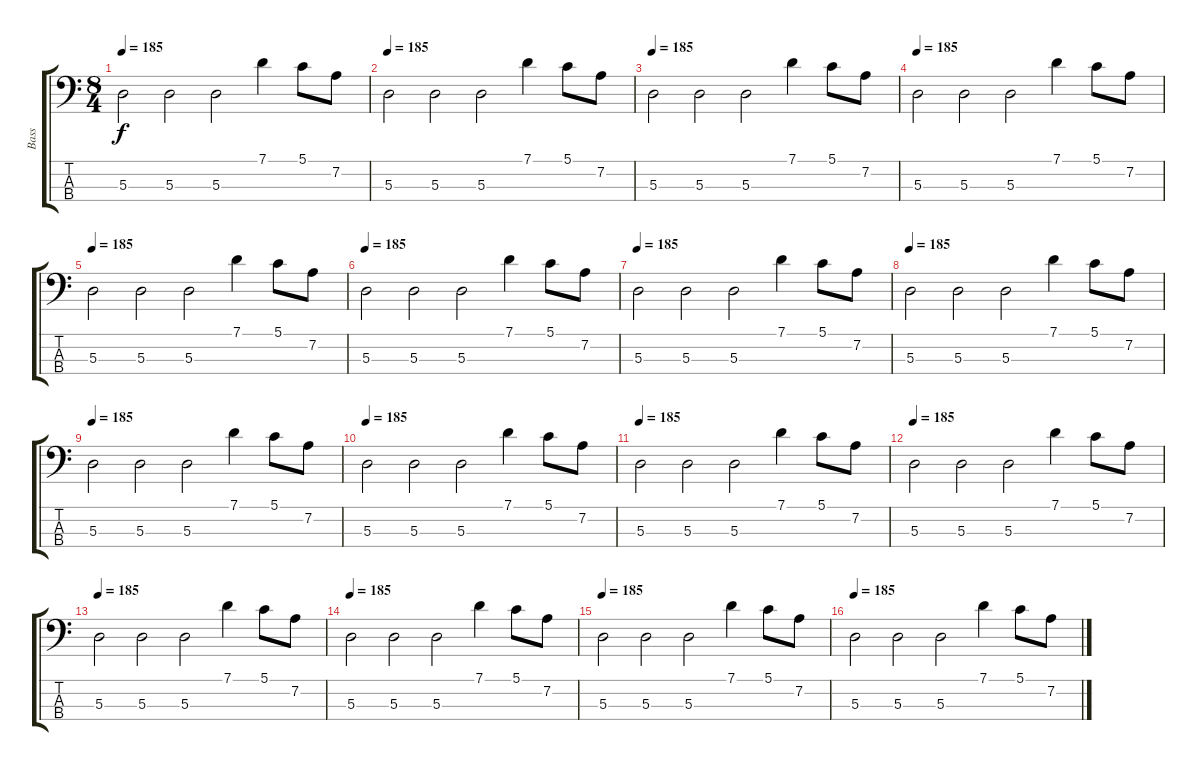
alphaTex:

\track ("Bass" "Bass") {instrument fretlessbass}
\staff {score tabs}
\tuning (G2 D2 A1 E1) {hide}
\ts (8 4)
\tempo 185
\clef f4
\ks c
5.3.2{dy f} 5.3.2 5.3.2 7.1.4 5.1.8 7.2.8 |
\tempo 185
5.3.2 5.3.2 5.3.2 7.1.4 5.1.8 7.2.8 |
\tempo 185
5.3.2 5.3.2 5.3.2 7.1.4 5.1.8 7.2.8 |
\tempo 185
5.3.2 5.3.2 5.3.2 7.1.4 5.1.8 7.2.8 |
\tempo 185
5.3.2 5.3.2 5.3.2 7.1.4 5.1.8 7.2.8 |
\tempo 185
5.3.2 5.3.2 5.3.2 7.1.4 5.1.8 7.2.8 |
\tempo 185
5.3.2 5.3.2 5.3.2 7.1.4 5.1.8 7.2.8 |
\tempo 185
5.3.2 5.3.2 5.3.2 7.1.4 5.1.8 7.2.8 |
\tempo 185
5.3.2 5.3.2 5.3.2 7.1.4 5.1.8 7.2.8 |
\tempo 185
5.3.2 5.3.2 5.3.2 7.1.4 5.1.8 7.2.8 |
\tempo 185
5.3.2 5.3.2 5.3.2 7.1.4 5.1.8 7.2.8 |
\tempo 185
5.3.2 5.3.2 5.3.2 7.1.4 5.1.8 7.2.8 |
\tempo 185
5.3.2 5.3.2 5.3.2 7.1.4 5.1.8 7.2.8 |
\tempo 185
5.3.2 5.3.2 5.3.2 7.1.4 5.1.8 7.2.8 |
\tempo 185
5.3.2 5.3.2 5.3.2 7.1.4 5.1.8 7.2.8 |
\tempo 185
5.3.2 5.3.2 5.3.2 7.1.4 5.1.8 7.2.8
